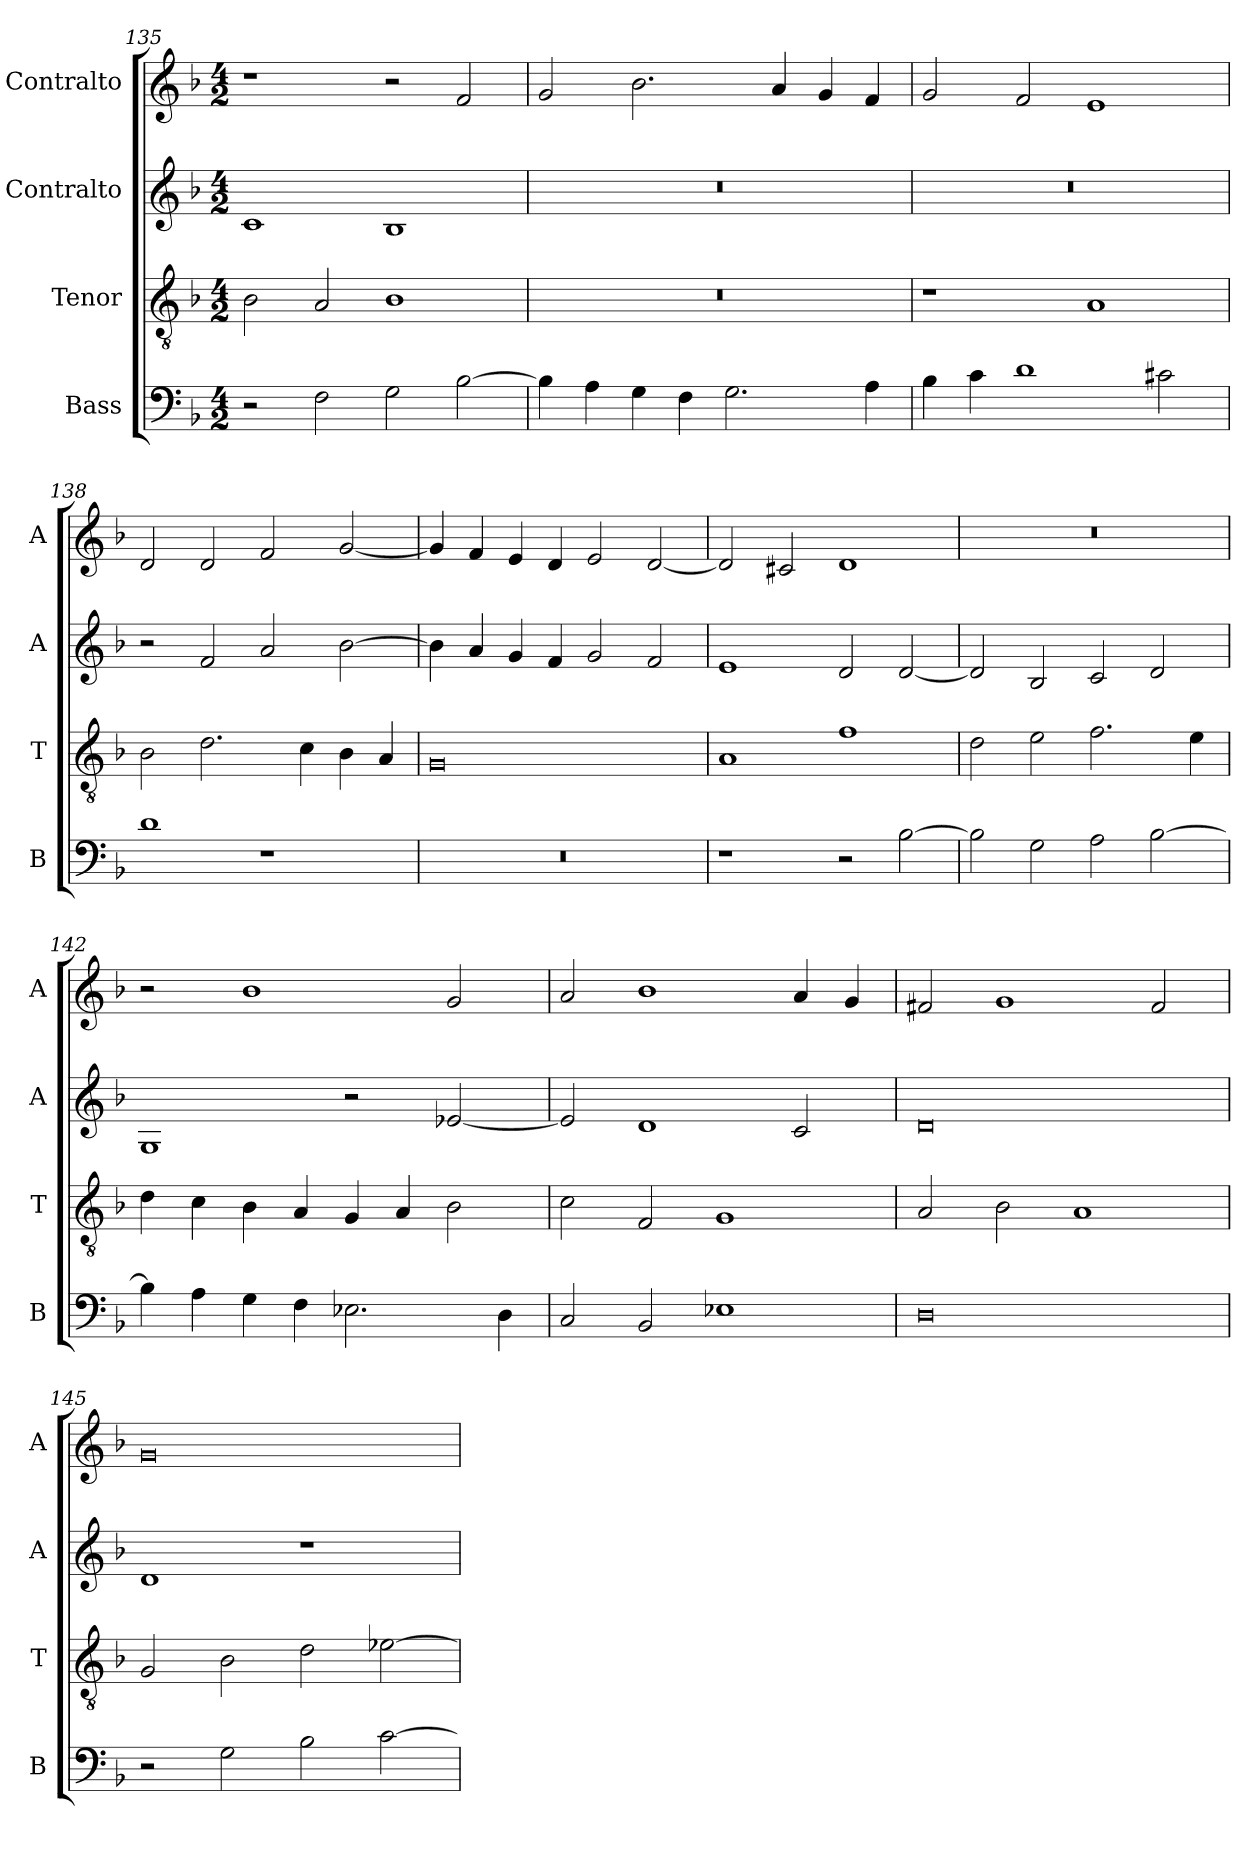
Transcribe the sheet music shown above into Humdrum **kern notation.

**kern	**kern	**kern	**kern
*part4	*part3	*part2	*part1
*staff4	*staff3	*staff2	*staff1
*I"Bass	*I"Tenor	*I"Contralto	*I"Contralto
*I'B	*I'T	*I'A	*I'A
*clefF4	*clefGv2	*clefG2	*clefG2
*k[b-]	*k[b-]	*k[b-]	*k[b-]
*G:dor	*G:dor	*G:dor	*G:dor
*M4/2	*M4/2	*M4/2	*M4/2
=135	=135	=135	=135
2r	2B-	1c	1r
2F	2A	.	.
2G	1B-	1B-	2r
[2B-	.	.	2f
=136	=136	=136	=136
4B-]	0r	0r	2g
4A	.	.	.
4G	.	.	2.b-
4F	.	.	.
2.G	.	.	.
.	.	.	4a
.	.	.	4g
4A	.	.	4f
=137	=137	=137	=137
4B-	1r	0r	2g
4c	.	.	.
1d	.	.	2f
.	1A	.	1e
2c#X	.	.	.
=138	=138	=138	=138
1d	2B-	2r	2d
.	2.d	2f	2d
1r	.	2a	2f
.	4c	.	.
.	4B-	[2b-	[2g
.	4A	.	.
=139	=139	=139	=139
0r	0G	4b-]	4g]
.	.	4a	4f
.	.	4g	4e
.	.	4f	4d
.	.	2g	2e
.	.	2f	[2d
=140	=140	=140	=140
1r	1A	1e	2d]
.	.	.	2c#X
2r	1f	2d	1d
[2B-	.	[2d	.
=141	=141	=141	=141
2B-]	2d	2d]	0r
2G	2e	2B-	.
2A	2.f	2c	.
[2B-	.	2d	.
.	4e	.	.
=142	=142	=142	=142
4B-]	4d	1G	2r
4A	4c	.	.
4G	4B-	.	1b-
4F	4A	.	.
2.E-X	4G	2r	.
.	4A	.	.
.	2B-	[2e-X	2g
4D	.	.	.
=143	=143	=143	=143
2C	2c	2e-]	2a
2BB-	2F	1d	1b-
1E-X	1G	.	.
.	.	2c	4a
.	.	.	4g
=144	=144	=144	=144
0D	2A	0d	2f#X
.	2B-	.	1g
.	1A	.	.
.	.	.	2f#
=145	=145	=145	=145
2r	2G	1d	0g
2G	2B-	.	.
2B-	2d	1r	.
[2c	[2e-X	.	.
=	=	=	=
*-	*-	*-	*-
